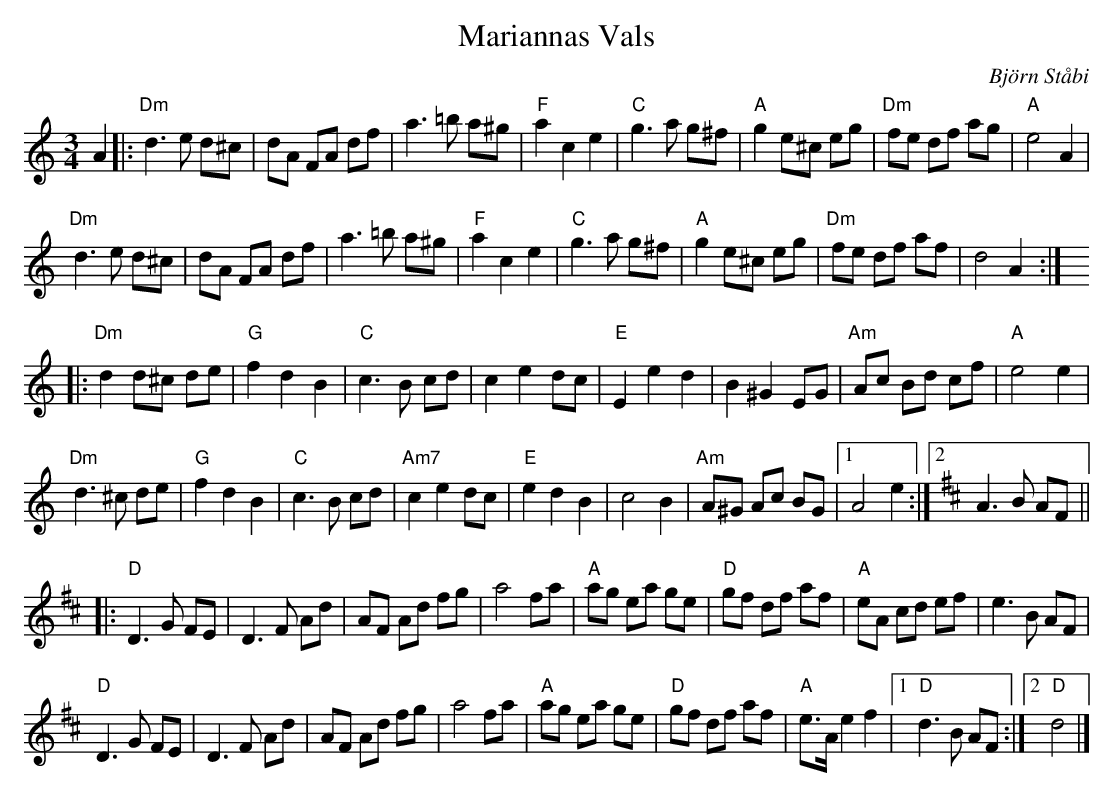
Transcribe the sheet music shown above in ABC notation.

X:1
T:Mariannas Vals
C:Björn Ståbi
L:1/4
M:3/4
K:none
V:1
A |: "Dm" d3/2 e/ d/^c/ | d/A/ F/A/ d/f/ | a3/2 =b/ a/^g/ |  "F" a c e | "C" g3/2 a/ g/^f/ | "A" g e/^c/ e/g/ | "Dm" f/e/ d/f/ a/g/ |  "A" e2 A |
"Dm" d3/2 e/ d/^c/ | d/A/ F/A/ d/f/ | a3/2 =b/ a/^g/ |  "F" a c e | "C" g3/2 a/ g/^f/ | "A" g e/^c/ e/g/ | "Dm" f/e/ d/f/ a/f/ |  d2 A :|
|:[K:C] "Dm" d d/^c/ d/e/ | "G" f d B | "C" c3/2 B/ c/d/ |  c e d/c/ | "E" E e d | B ^G E/G/ | "Am" A/c/ B/d/ c/f/ |  "A" e2 e |
"Dm" d3/2 ^c/ d/e/ | "G" f d B | "C" c3/2 B/ c/d/ |  "Am7" c e d/c/ | "E" e d B | c2 B | "Am" A/^G/ A/c/ B/G/ |1  A2 e :|2[K:D] A3/2 B/ A/F/ ||
|:"D" D3/2 G/ F/E/ | D3/2 F/ A/d/ |  A/F/ A/d/ f/g/ | a2 f/a/ | "A" a/g/ e/a/ g/e/ | "D" g/f/ d/f/ a/f/ |  "A" e/A/ c/d/ e/f/ | e3/2 B/ A/F/ |
"D" D3/2 G/ F/E/ | D3/2 F/ A/d/ |  A/F/ A/d/ f/g/ | a2 f/a/ | "A" a/g/ e/a/ g/e/ | "D" g/f/ d/f/ a/f/ |  "A" e/>A/ e f |1 "D" d3/2 B/ A/F/ :|2 "D" d2 |]
